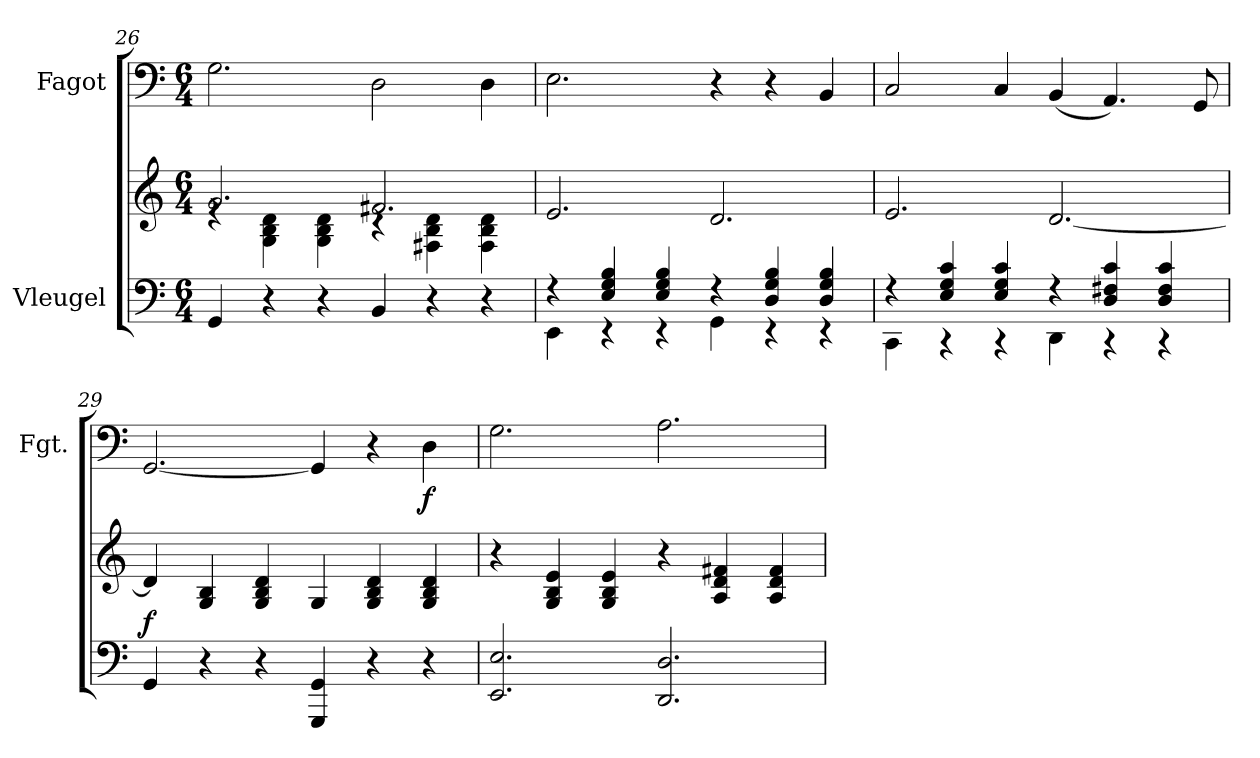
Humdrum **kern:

**kern	**kern	**dynam	**kern	**dynam
*part2	*part2	*part2	*part1	*part1
*staff3	*staff2	*staff2/3	*staff1	*staff1
*I"Vleugel	*	*	*I"Fagot	*
*	*	*	*I'Fgt.	*
*clefF4	*clefG2	*	*clefF4	*
*k[]	*k[]	*	*k[]	*
*M6/4	*M6/4	*	*M6/4	*
=26	=26	=26	=26	=26
*	*^	*	*	*
4GG/	2.g/	4re	.	2.G\	.
4r	.	4G\ 4B\ 4d\	.	.	.
4r	.	4G\ 4B\ 4d\	.	.	.
4BB/	2.f#X/	4rc	.	2D\	.
4r	.	4F#X\ 4B\ 4d\	.	.	.
4r	.	4F#\ 4B\ 4d\	.	4D\	.
*	*v	*v	*	*	*
=27	=27	=27	=27	=27
*^	*	*	*	*
4r	4EE\	2.e/	.	2.E\	.
4E/ 4G/ 4B/	4r	.	.	.	.
4E/ 4G/ 4B/	4r	.	.	.	.
4r	4GG\	2.d/	.	4r	.
4D/ 4G/ 4B/	4r	.	.	4r	.
4D/ 4G/ 4B/	4r	.	.	4BB/	.
!!LO:LB:g=z
=28	=28	=28	=28	=28	=28
4r	4CC\	2.e/	.	2C/	.
4E/ 4G/ 4c/	4r	.	.	.	.
4E/ 4G/ 4c/	4r	.	.	4C/	.
4r	4DD\	[2.d/	.	(4BB/	.
4D/ 4F#X/ 4c/	4r	.	.	4.AA/)	.
4D/ 4F#/ 4c/	4r	.	.	.	.
.	.	.	.	8GG/	.
*v	*v	*	*	*	*
=29	=29	=29	=29	=29
!	!	!LO:DY:a=2	!	!
4GG/	4d/]	f	[2.GG/	.
4r	4G/ 4B/	.	.	.
4r	4G/ 4B/ 4d/	.	.	.
4GGG/ 4GG/	4G/	.	4GG/]	.
4r	4G/ 4B/ 4d/	.	4r	.
!	!	!	!	!LO:DY:b
4r	4G/ 4B/ 4d/	.	4D\	f
=30	=30	=30	=30	=30
2.EE/ 2.E/	4r	.	2.G\	.
.	4G/ 4B/ 4e/	.	.	.
.	4G/ 4B/ 4e/	.	.	.
2.DD/ 2.D/	4r	.	2.A\	.
.	4A/ 4d/ 4f#X/	.	.	.
.	4A/ 4d/ 4f#/	.	.	.
=	=	=	=	=
*-	*-	*-	*-	*-
